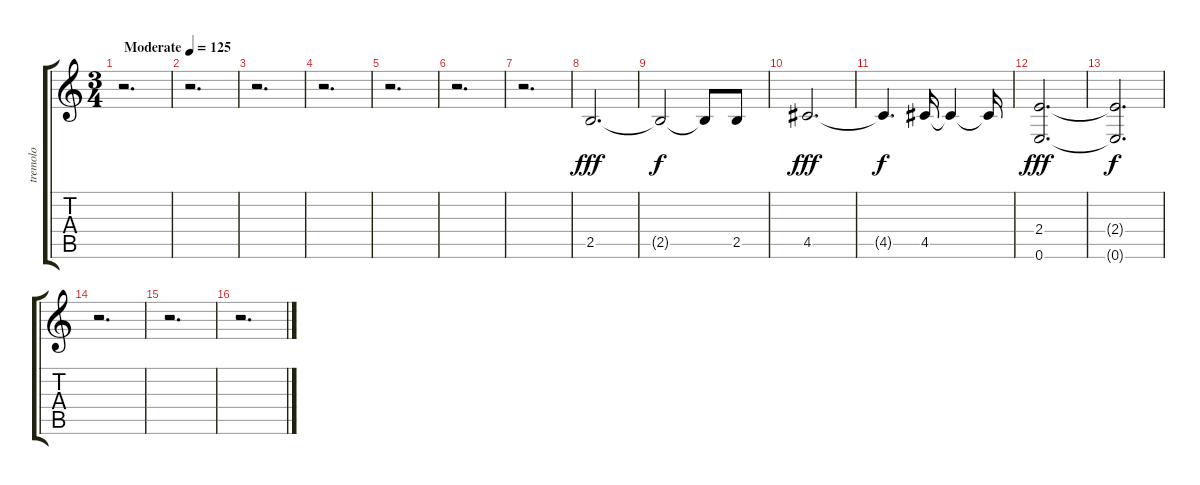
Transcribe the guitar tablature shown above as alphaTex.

\track ("tremolo" "tremolo") {instrument contrabass}
\staff {score tabs}
\tuning (E4 B3 G3 D3 A2 E2) {hide}
\ts (3 4)
\tempo (125 "Moderate")
\clef g2
\ks c
r.2{d dy fff instrument contrabass} |
r.2{d} |
r.2{d} |
r.2{d} |
r.2{d} |
r.2{d} |
r.2{d} |
2.5.2{d volume 13 balance 8 instrument contrabass} |
2.5{t}.2{dy f} 2.5{t}.8 2.5.8 |
4.5.2{d dy fff} |
4.5{t}.4{d dy f} 4.5.16 4.5{t}.4 4.5{t}.16 |
(2.4 0.6).2{d dy fff} |
(2.4{t} 0.6{t}).2{d dy f} |
r.2{d} |
r.2{d} |
r.2{d}
